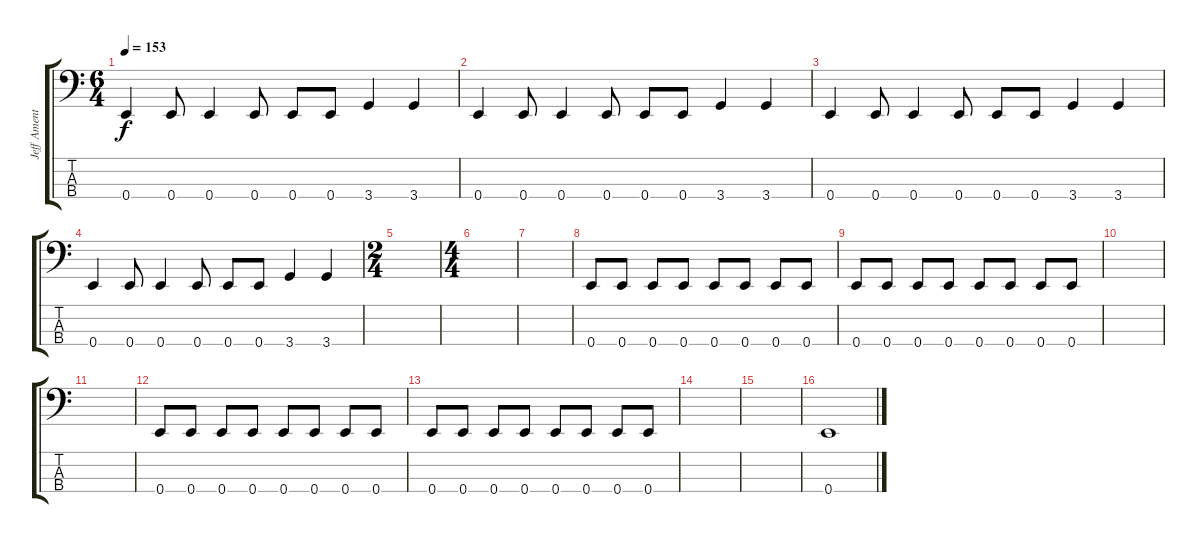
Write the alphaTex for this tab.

\track ("Jeff Ament" "Jeff Ament") {instrument electricbassfinger}
\staff {score tabs}
\tuning (G2 D2 A1 E1) {hide}
\ts (6 4)
\tempo 153
\clef f4
\ks c
0.4.4{dy f} 0.4.8 0.4.4 0.4.8 0.4.8 0.4.8 3.4.4 3.4.4 |
0.4.4 0.4.8 0.4.4 0.4.8 0.4.8 0.4.8 3.4.4 3.4.4 |
0.4.4 0.4.8 0.4.4 0.4.8 0.4.8 0.4.8 3.4.4 3.4.4 |
0.4.4 0.4.8 0.4.4 0.4.8 0.4.8 0.4.8 3.4.4 3.4.4 |
\ts (2 4)
|
\ts (4 4)
|
|
0.4.8 0.4.8 0.4.8 0.4.8 0.4.8 0.4.8 0.4.8 0.4.8 |
0.4.8 0.4.8 0.4.8 0.4.8 0.4.8 0.4.8 0.4.8 0.4.8 |
|
|
0.4.8 0.4.8 0.4.8 0.4.8 0.4.8 0.4.8 0.4.8 0.4.8 |
0.4.8 0.4.8 0.4.8 0.4.8 0.4.8 0.4.8 0.4.8 0.4.8 |
|
|
0.4.1
